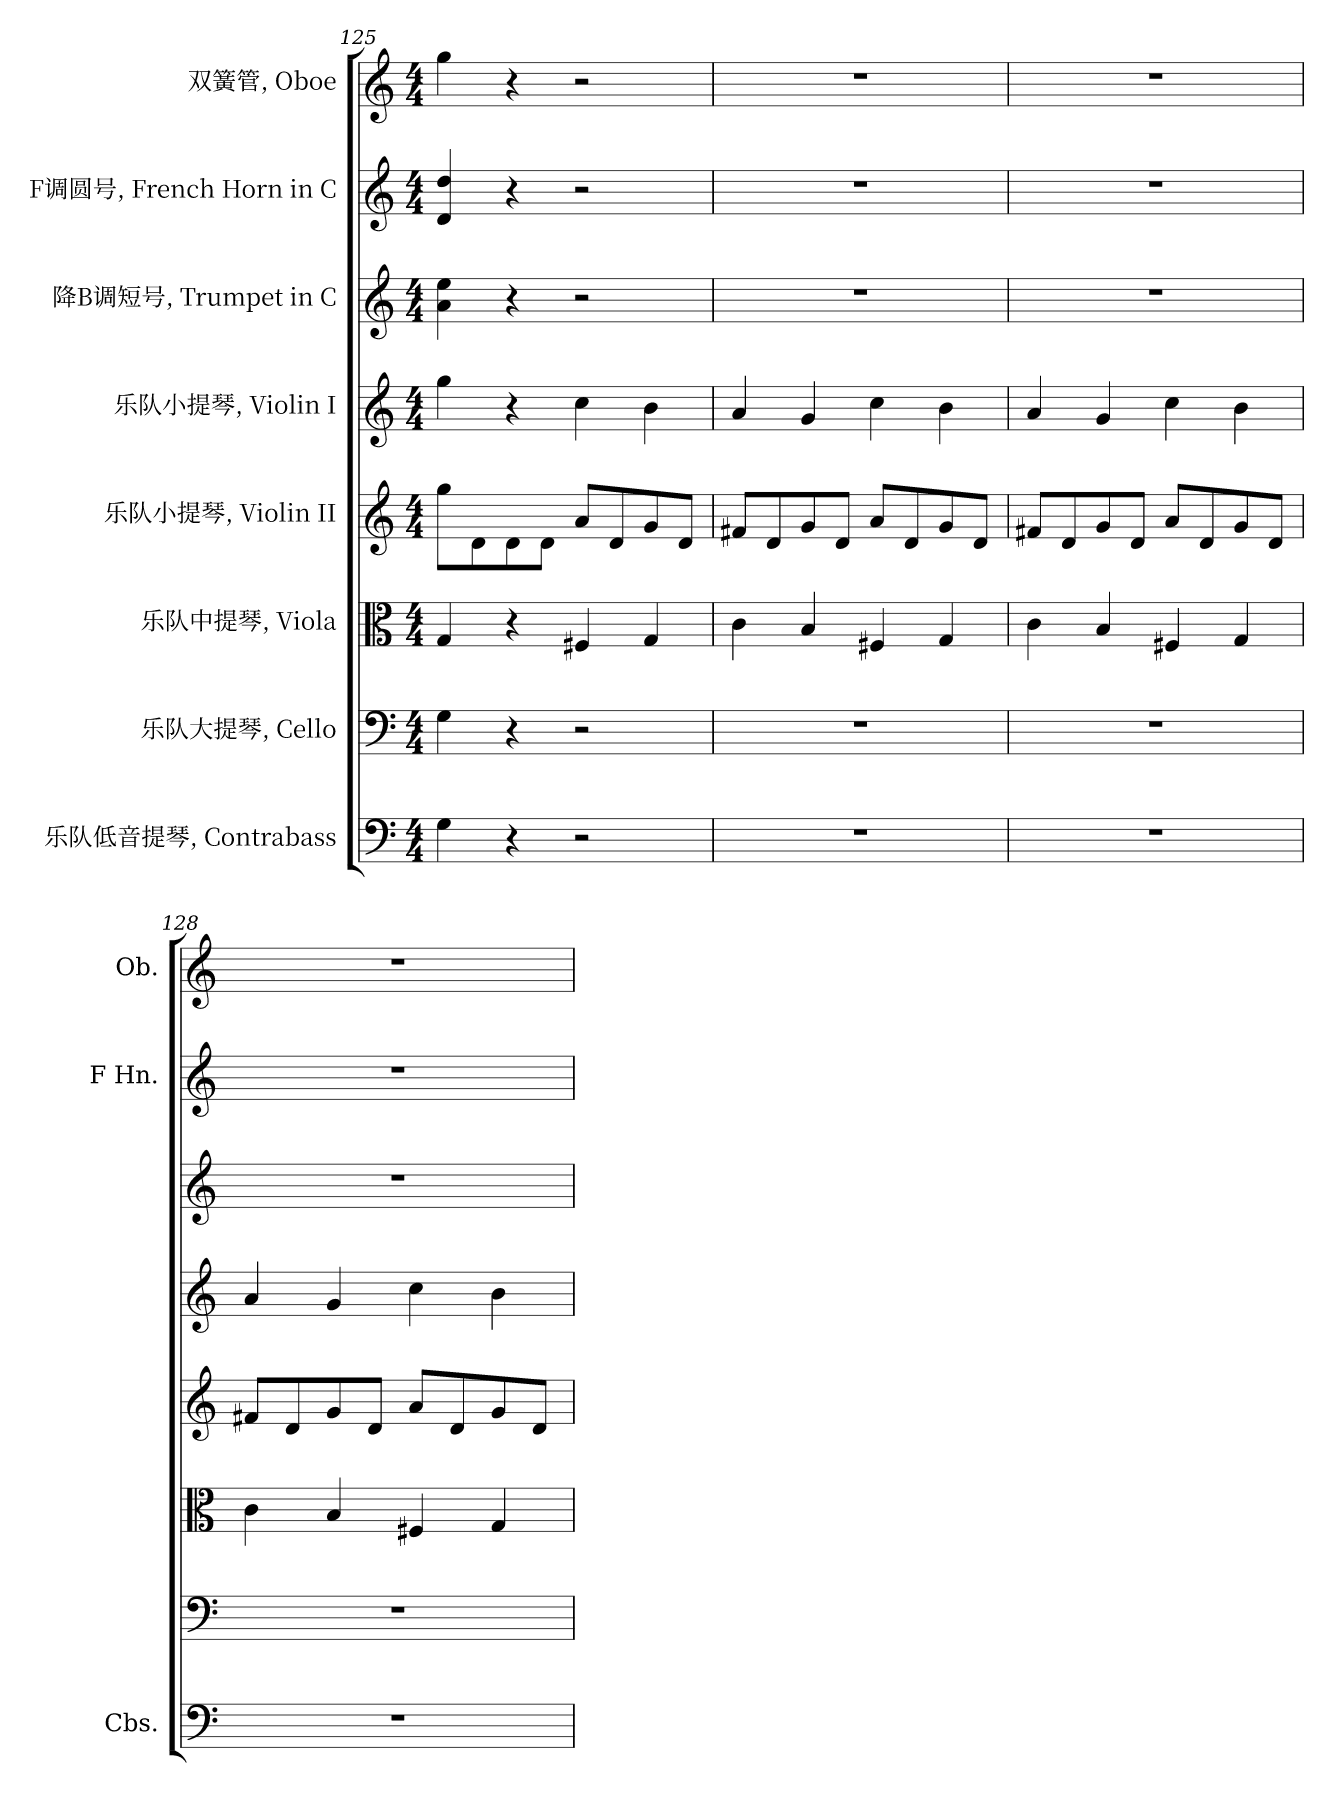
**kern	**kern	**kern	**kern	**kern	**kern	**kern	**kern
*part8	*part7	*part6	*part5	*part4	*part3	*part2	*part1
*staff8	*staff7	*staff6	*staff5	*staff4	*staff3	*staff2	*staff1
*I"乐队低音提琴, Contrabass	*I"乐队大提琴, Cello	*I"乐队中提琴, Viola	*I"乐队小提琴, Violin II	*I"乐队小提琴, Violin I	*I"降B调短号, Trumpet in C	*I"F调圆号, French Horn in C	*I"双簧管, Oboe
*I'Cbs.	*	*	*	*	*	*I'F Hn.	*I'Ob.
!!LO:PB:g=z
*clefF4	*clefF4	*clefC3	*clefG2	*clefG2	*clefG2	*clefG2	*clefG2
*ITrd7c12	*	*	*	*	*ITrd1c2	*ITrd4c7	*
*k[]	*k[]	*k[]	*k[]	*k[]	*k[b-e-]	*k[b-]	*k[]
*M4/4	*M4/4	*M4/4	*M4/4	*M4/4	*M4/4	*M4/4	*M4/4
=125	=125	=125	=125	=125	=125	=125	=125
4GG\	4G\	4G/	8gg\L	4gg\	4g\ 4dd\	4G/ 4g/	4gg\
.	.	.	8d\	.	.	.	.
4r	4r	4r	8d\	4r	4r	4r	4r
.	.	.	8d\J	.	.	.	.
2r	2r	4F#X/	8a/L	4cc\	2r	2r	2r
.	.	.	8d/	.	.	.	.
.	.	4G/	8g/	4b\	.	.	.
.	.	.	8d/J	.	.	.	.
=126	=126	=126	=126	=126	=126	=126	=126
1r	1r	4c\	8f#X/L	4a/	1r	1r	1r
.	.	.	8d/	.	.	.	.
.	.	4B/	8g/	4g/	.	.	.
.	.	.	8d/J	.	.	.	.
.	.	4F#X/	8a/L	4cc\	.	.	.
.	.	.	8d/	.	.	.	.
.	.	4G/	8g/	4b\	.	.	.
.	.	.	8d/J	.	.	.	.
=127	=127	=127	=127	=127	=127	=127	=127
1r	1r	4c\	8f#X/L	4a/	1r	1r	1r
.	.	.	8d/	.	.	.	.
.	.	4B/	8g/	4g/	.	.	.
.	.	.	8d/J	.	.	.	.
.	.	4F#X/	8a/L	4cc\	.	.	.
.	.	.	8d/	.	.	.	.
.	.	4G/	8g/	4b\	.	.	.
.	.	.	8d/J	.	.	.	.
=128	=128	=128	=128	=128	=128	=128	=128
1r	1r	4c\	8f#X/L	4a/	1r	1r	1r
.	.	.	8d/	.	.	.	.
.	.	4B/	8g/	4g/	.	.	.
.	.	.	8d/J	.	.	.	.
.	.	4F#X/	8a/L	4cc\	.	.	.
.	.	.	8d/	.	.	.	.
.	.	4G/	8g/	4b\	.	.	.
.	.	.	8d/J	.	.	.	.
=	=	=	=	=	=	=	=
*-	*-	*-	*-	*-	*-	*-	*-
